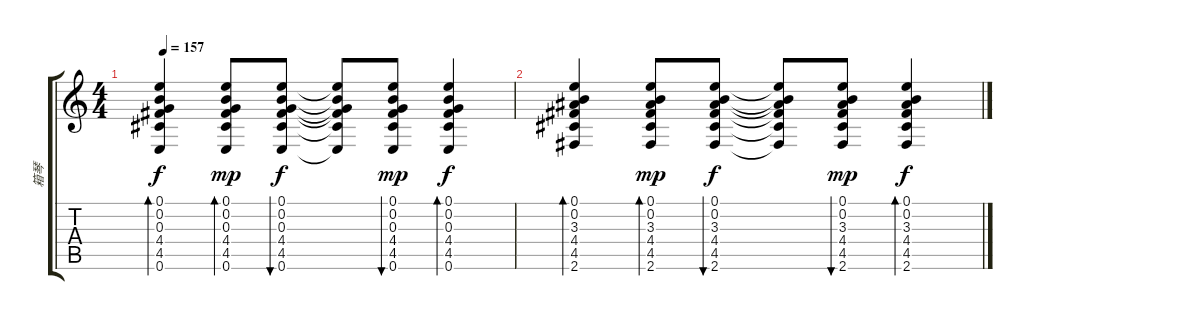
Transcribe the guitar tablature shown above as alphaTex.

\track ("箱琴" "箱琴") {instrument acousticguitarsteel}
\staff {score tabs}
\tuning (E4 B3 G3 D3 A2 E2) {hide}
\ts (4 4)
\tempo 157
\clef g2
\ks c
(0.1 0.2 0.3 4.4 4.5 0.6).4{bd 30 dy f volume 0} (0.1 0.2 0.3 4.4 4.5 0.6).8{bd 30 dy mp} (0.1 0.2 0.3 4.4 4.5 0.6).8{bu 30 dy f} (0.1{t} 0.2{t} 0.3{t} 4.4{t} 4.5{t} 0.6{t}).8 (0.1 0.2 0.3 4.4 4.5 0.6).8{bu 30 dy mp} (0.1 0.2 0.3 4.4 4.5 0.6).4{bd 30 dy f} |
(0.1 0.2 3.3 4.4 4.5 2.6).4{bd 30} (0.1 0.2 3.3 4.4 4.5 2.6).8{bd 30 dy mp} (0.1 0.2 3.3 4.4 4.5 2.6).8{bu 30 dy f} (0.1{t} 0.2{t} 3.3{t} 4.4{t} 4.5{t} 2.6{t}).8 (0.1 0.2 3.3 4.4 4.5 2.6).8{bu 30 dy mp} (0.1 0.2 3.3 4.4 4.5 2.6).4{bd 30 dy f}
